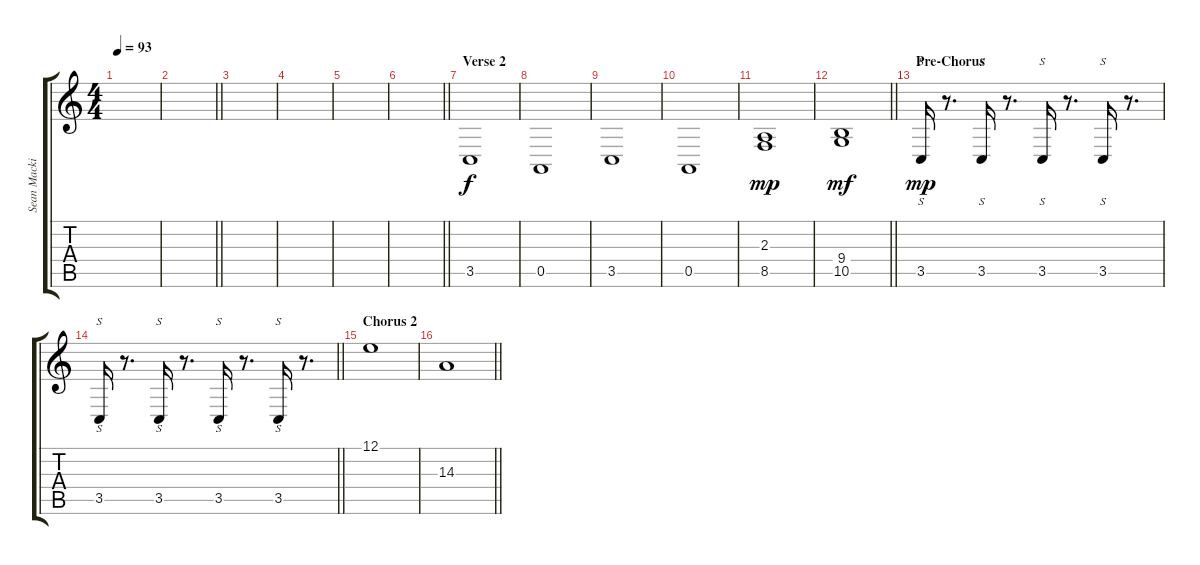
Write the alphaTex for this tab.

\track ("Sean Mackin" "Sean Macki") {instrument viola}
\staff {score tabs}
\tuning (E4 B3 G3 D3 A2 E2) {hide}
\ts (4 4)
\tempo 93
\clef g2
\ks c
|
\barLineRight lightlight
|
|
|
|
\barLineRight lightlight
|
\section ("" "Verse 2")
3.5.1 |
0.5.1 |
3.5.1 |
0.5.1 |
(2.3 8.5).1{dy mp} |
\barLineRight lightlight
(9.4 10.5).1{dy mf} |
\section ("" "Pre-Chorus")
3.5.16{s dy mp} r.8{d} 3.5.16{s} r.8{d} 3.5.16{s} r.8{d} 3.5.16{s} r.8{d} |
\barLineRight lightlight
3.5.16{s} r.8{d} 3.5.16{s} r.8{d} 3.5.16{s} r.8{d} 3.5.16{s} r.8{d} |
\section ("" "Chorus 2")
12.1.1 |
\barLineRight lightlight
14.3.1
